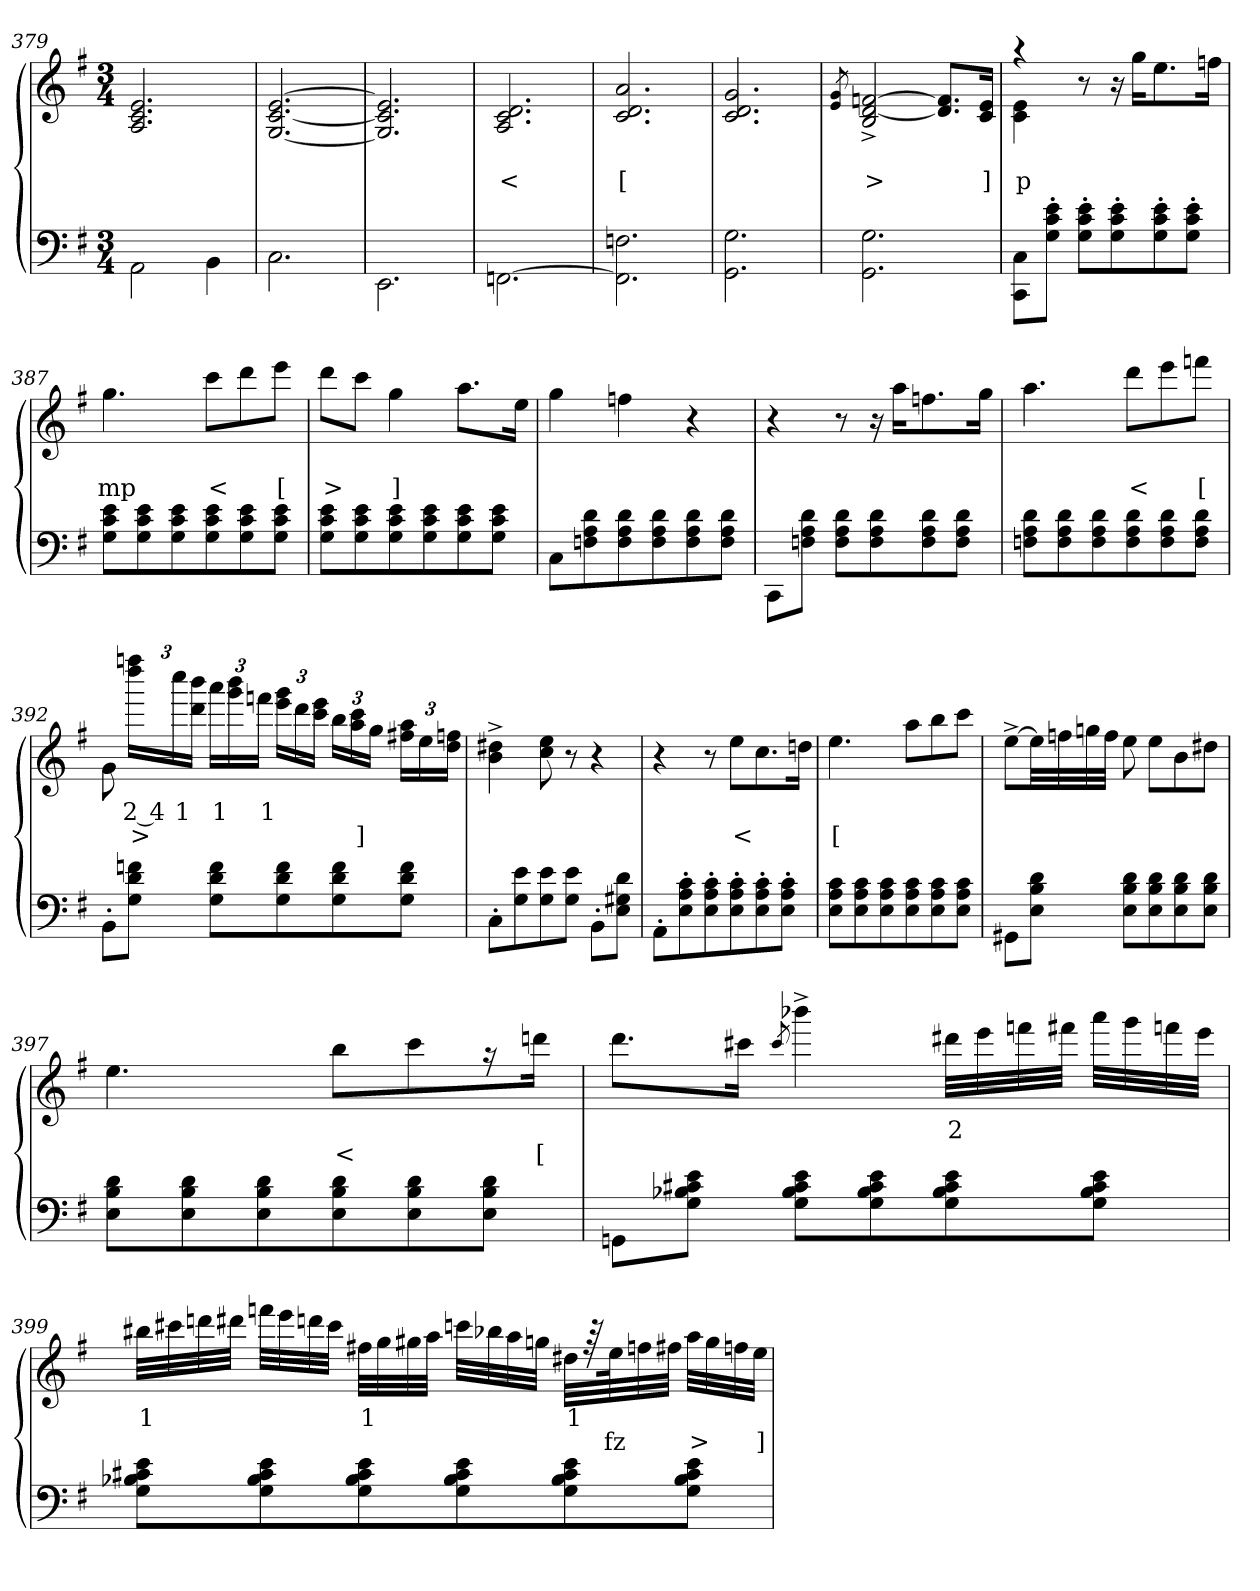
**kern	**kern	**text	**text
*part2	*part1	*part1	*part1
*staff2	*staff1	*staff1	*staff1
*clefF4	*clefG2	*	*
*k[f#]	*k[f#]	*	*
*M3/4	*M3/4	*	*
=379	=379	=379	=379
2AA\	2.e 2.c 2.A	.	.
4BB\	.	.	.
=380	=380	=380	=380
2.C\	[2.e [2.c [2.G	.	.
=381	=381	=381	=381
2.EE\	2.e] 2.c] 2.G]	.	.
=382	=382	=382	=382
[2.FFn\	2.d 2.c 2.A	.	<
=383	=383	=383	=383
2.Fn 2.FFn\]	2.a 2.d 2.c	.	[
=384	=384	=384	=384
2.G 2.GG\	2.g 2.d 2.c	.	.
=385	=385	=385	=385
.	8qg 8qe/	.	.
2.G 2.GG\	[2fn^> [2d^> 2B^>	.	>
.	8.f] 8.d]L	.	.
.	16e 16cJk	.	]
=386	=386	=386	=386
*	*^	*	*
8C 8CCL	4r	4e 4c	.	p
8e'> 8c'> 8G'>J	.	.	.	.
8e'> 8c'> 8G'>L	8r	2ryy	.	.
8e'> 8c'> 8G'>	16r	.	.	.
.	16gg\KL	.	.	.
8e'> 8c'> 8G'>	8.ee	.	.	.
8e'> 8c'> 8G'>J	.	.	.	.
.	16ffnJk	.	.	.
*	*v	*v	*	*
=387	=387	=387	=387
8e 8c 8GL	4.gg	.	mp
8e 8c 8G	.	.	.
8e 8c 8G	.	.	.
8e 8c 8G	8cccL	.	<
8e 8c 8G	8ddd	.	.
8e 8c 8GJ	8eeeJ	.	[
=388	=388	=388	=388
8e 8c 8GL	8dddL	.	>
8e 8c 8G	8cccJ	.	.
8e 8c 8G	4gg	.	]
8e 8c 8G	.	.	.
8e 8c 8G	8.aaL	.	.
8e 8c 8GJ	.	.	.
.	16eeJk	.	.
=389	=389	=389	=389
8CL	4gg	.	.
8d 8A 8Fn	.	.	.
8d 8A 8F	4ffn	.	.
8d 8A 8F	.	.	.
8d 8A 8F	4r	.	.
8d 8A 8FJ	.	.	.
=390	=390	=390	=390
8CC\L	4r	.	.
8d 8A 8FnJ	.	.	.
8d 8A 8FL	8r	.	.
8d 8A 8F	16r	.	.
.	16aaKL	.	.
8d 8A 8F	8.ffn	.	.
8d 8A 8FJ	.	.	.
.	16ggJk	.	.
=391	=391	=391	=391
8d 8A 8FnL	4.aa	.	.
8d 8A 8F	.	.	.
8d 8A 8F	.	.	.
8d 8A 8F	8dddL	.	<
8d 8A 8F	8eee	.	.
8d 8A 8FJ	8fffnJ	.	[
=392	=392	=392	=392
8BB'>L	8g\	.	.
8fn 8d 8GJ	24ffffn 24ddddLL	2 4	>
.	24cccc	1	.
.	24ddd 24bbbJJ	.	.
8f 8d 8GL	24aaaLL	1	.
.	24bbb 24ggg	.	.
.	24fffnJJ	1	.
8f 8d 8G	24ggg 24eeeLL	.	.
.	24ddd	.	.
.	24eee 24cccJJ	.	.
8f 8d 8G	24bbLL	.	.
.	24ccc 24aa	.	.
.	24ggJJ	.	]
8f 8d 8GJ	24aa 24ff#XLL	.	.
.	24ee	.	.
.	24ffn 24ddJJ	.	.
=393	=393	=393	=393
8C'>L	4dd#X^> 4b^>	.	.
8e 8G	.	.	.
8e 8G	8ee 8cc	.	.
8e 8GJ	8r	.	.
8BB'>L	4r	.	.
8d 8G#X 8EJ	.	.	.
=394	=394	=394	=394
8AA'>L	4r	.	.
8c'> 8A'> 8E'>	.	.	.
8c'> 8A'> 8E'>	8r	.	.
8c'> 8A'> 8E'>	8eeL	.	<
8c'> 8A'> 8E'>	8.cc	.	.
8c'> 8A'> 8E'>J	.	.	.
.	16ddnJk	.	.
=395	=395	=395	=395
8c 8A 8EL	4.ee	.	[
8c 8A 8E	.	.	.
8c 8A 8E	.	.	.
8c 8A 8E	8aaL	.	.
8c 8A 8E	8bb	.	.
8c 8A 8EJ	8cccJ	.	.
=396	=396	=396	=396
8GG#XL	[8ee^>L	.	.
8d 8B 8EJ	32eeLL]	.	.
.	32ffn	.	.
.	32ggn	.	.
.	32ffJJJ	.	.
8d 8B 8EL	8ee	.	.
8d 8B 8E	8eeL	.	.
8d 8B 8E	8b	.	.
8d 8B 8EJ	8dd#XJ	.	.
=397	=397	=397	=397
8d 8B 8EL	4.ee	.	.
8d 8B 8E	.	.	.
8d 8B 8E	.	.	.
8d 8B 8E	8bbL	.	<
8d 8B 8E	8ccc	.	.
8d 8B 8EJ	16r	.	.
.	16dddnJk	.	[
=398	=398	=398	=398
8GGnL	8.dddL	.	.
8e 8c#X 8B-X 8GJ	.	.	.
.	16ccc#XJk	.	.
.	8qccc#/	.	.
8e 8c# 8B- 8GL	4bbb-X^>	.	.
8e 8c# 8B- 8G	.	.	.
8e 8c# 8B- 8G	32ddd#XLLL	2	.
.	32eee	.	.
.	32fffn	.	.
.	32fff#XJJJ	.	.
8e 8c# 8B- 8GJ	32aaaLLL	.	.
.	32ggg	.	.
.	32fffn	.	.
.	32eeeJJJ	.	.
=399	=399	=399	=399
8e 8c#X 8B-X 8GL	32bb#XLLL	1	.
.	32ccc#X	.	.
.	32dddn	.	.
.	32ddd#XJJJ	.	.
8e 8c# 8B- 8G	32fffnLLL	.	.
.	32eee	.	.
.	32dddn	.	.
.	32ccc#JJJ	.	.
8e 8c# 8B- 8G	32ff#XLLL	1	.
.	32gg	.	.
.	32gg#X	.	.
.	32aaJJJ	.	.
8e 8c# 8B- 8G	32cccnLLL	.	.
.	32bb-X	.	.
.	32aa	.	.
.	32ggnJJJ	.	.
8e 8c# 8B- 8G	32dd#XLLL	1	.
.	64r	.	.
.	64ee	.	fz
.	32ffn	.	.
.	32ff#XJJJ	.	.
8e 8c# 8B- 8GJ	32aaLLL	.	>
.	32gg	.	.
.	32ffn	.	.
.	32eeJJJ	.	]
=	=	=	=
*-	*-	*-	*-
